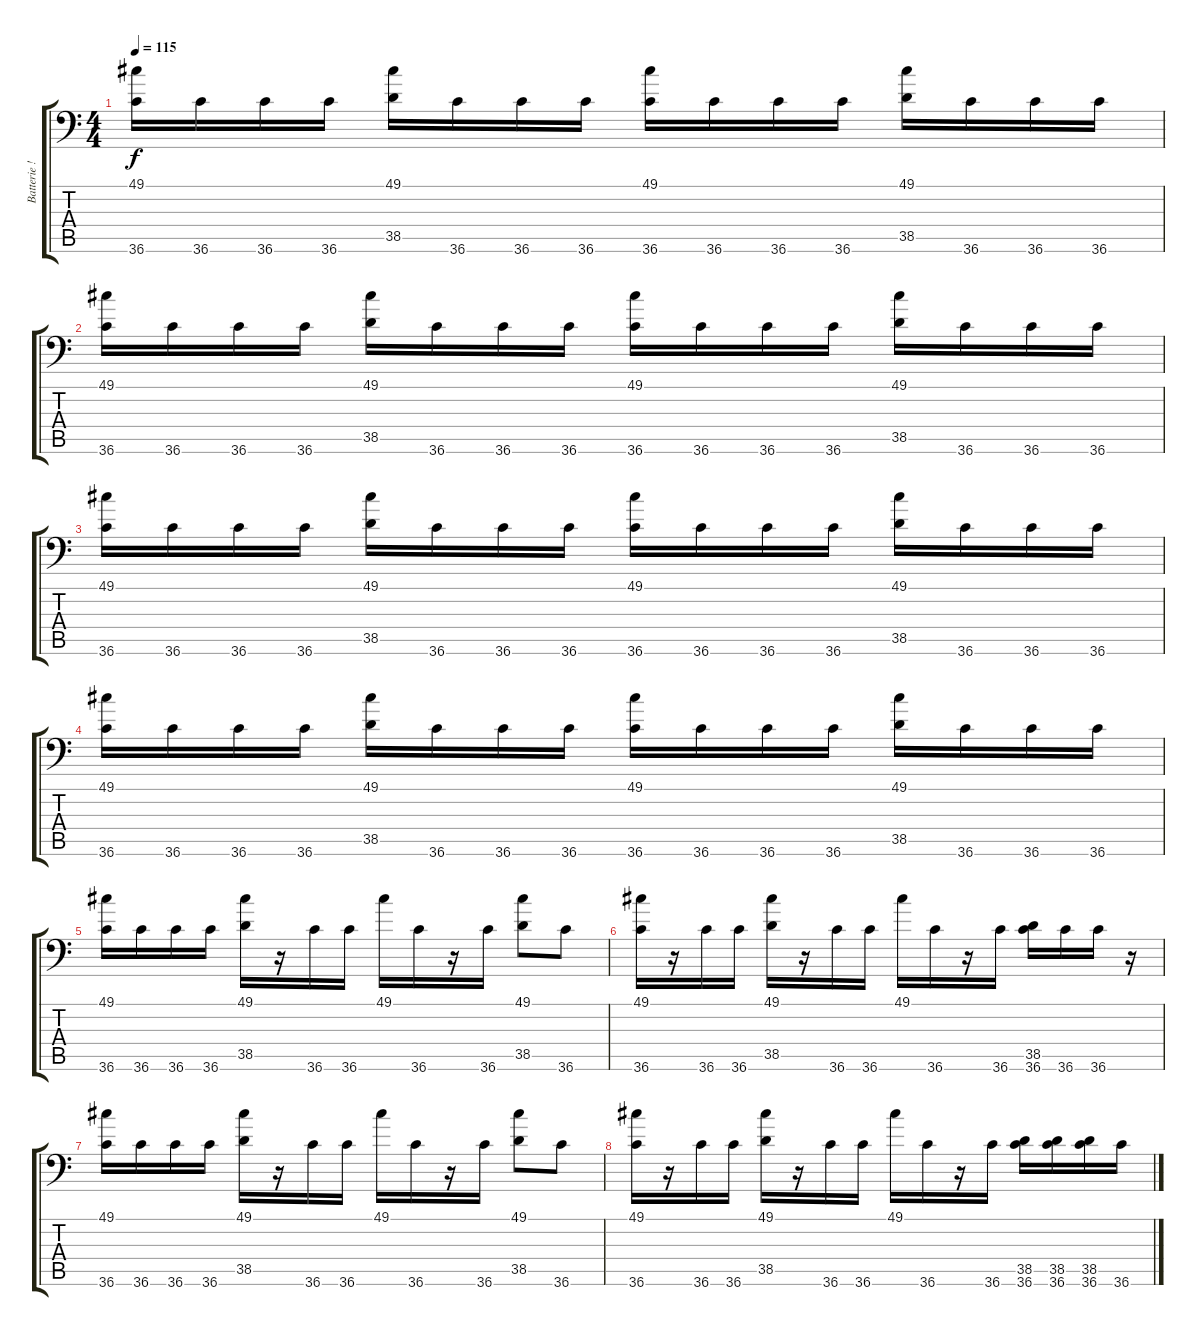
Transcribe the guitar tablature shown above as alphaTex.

\track ("Batterie !!" "Batterie !") {instrument acousticgrandpiano}
\staff {score tabs}
\tuning (C-1 C-1 C-1 C-1 C-1 C-1) {hide}
\ts (4 4)
\tempo 115
\clef f4
\ks c
(49.1 36.6).16{dy f} 36.6.16 36.6.16 36.6.16 (49.1 38.5).16 36.6.16 36.6.16 36.6.16 (49.1 36.6).16 36.6.16 36.6.16 36.6.16 (49.1 38.5).16 36.6.16 36.6.16 36.6.16 |
(49.1 36.6).16 36.6.16 36.6.16 36.6.16 (49.1 38.5).16 36.6.16 36.6.16 36.6.16 (49.1 36.6).16 36.6.16 36.6.16 36.6.16 (49.1 38.5).16 36.6.16 36.6.16 36.6.16 |
(49.1 36.6).16 36.6.16 36.6.16 36.6.16 (49.1 38.5).16 36.6.16 36.6.16 36.6.16 (49.1 36.6).16 36.6.16 36.6.16 36.6.16 (49.1 38.5).16 36.6.16 36.6.16 36.6.16 |
(49.1 36.6).16 36.6.16 36.6.16 36.6.16 (49.1 38.5).16 36.6.16 36.6.16 36.6.16 (49.1 36.6).16 36.6.16 36.6.16 36.6.16 (49.1 38.5).16 36.6.16 36.6.16 36.6.16 |
(49.1 36.6).16 36.6.16 36.6.16 36.6.16 (49.1 38.5).16 r.16 36.6.16 36.6.16 49.1.16 36.6.16 r.16 36.6.16 (49.1 38.5).8 36.6.8 |
(49.1 36.6).16 r.16 36.6.16 36.6.16 (49.1 38.5).16 r.16 36.6.16 36.6.16 49.1.16 36.6.16 r.16 36.6.16 (38.5 36.6).16 36.6.16 36.6.16 r.16 |
(49.1 36.6).16 36.6.16 36.6.16 36.6.16 (49.1 38.5).16 r.16 36.6.16 36.6.16 49.1.16 36.6.16 r.16 36.6.16 (49.1 38.5).8 36.6.8 |
(49.1 36.6).16 r.16 36.6.16 36.6.16 (49.1 38.5).16 r.16 36.6.16 36.6.16 49.1.16 36.6.16 r.16 36.6.16 (38.5 36.6).16 (38.5 36.6).16 (38.5 36.6).16 36.6.16
